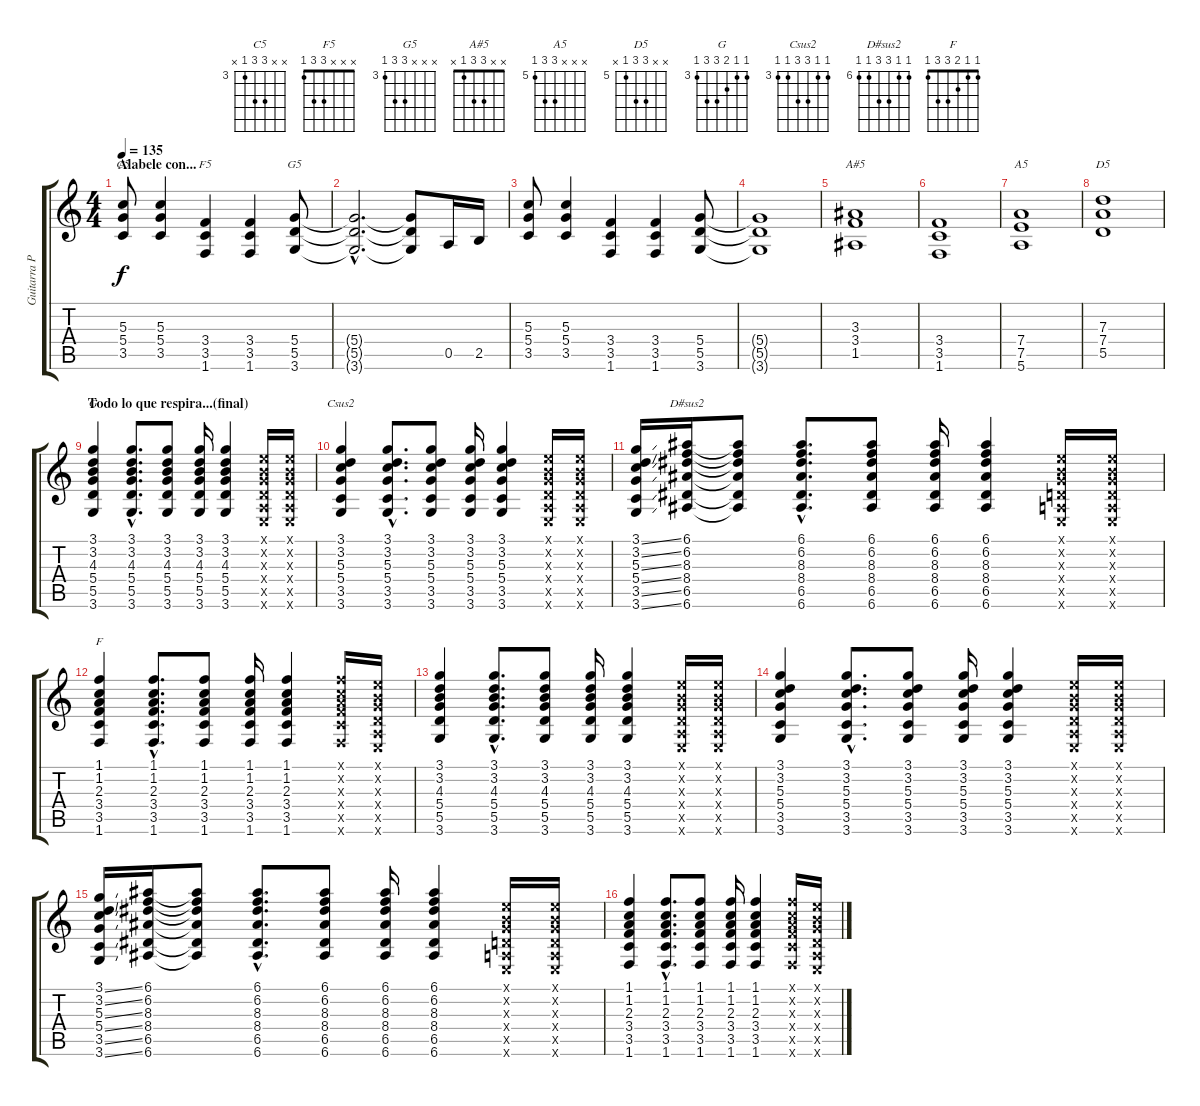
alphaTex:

\track ("Guitarra Primera" "Guitarra P") {instrument electricguitarclean}
\staff {score tabs}
\tuning (E4 B3 G3 D3 A2 E2) {hide}
\chord ("C5" x x 5 5 3 x) {firstfret 3}
\chord ("F5" x x x 3 3 1)
\chord ("G5" x x x 5 5 3) {firstfret 3}
\chord ("A#5" x x 3 3 1 x)
\chord ("A5" x x x 7 7 5) {firstfret 5}
\chord ("D5" x x 7 7 5 x) {firstfret 5}
\chord ("G" 3 3 4 5 5 3) {firstfret 3}
\chord ("Csus2" 3 3 5 5 3 3) {firstfret 3}
\chord ("D#sus2" 6 6 8 8 6 6) {firstfret 6}
\chord ("F" 1 1 2 3 3 1)
\ts (4 4)
\section ("" "Alabele con...")
\tempo 135
\clef g2
\ks c
(5.3 5.4 3.5).8{ch "C5" dy f} (5.3 5.4 3.5).4 (3.4 3.5 1.6).4{ch "F5"} (3.4 3.5 1.6).4 (5.4 5.5 3.6).8{ch "G5"} |
(5.4{hac t} 5.5{hac t} 3.6{hac t}).2{d} (5.4{t} 5.5{t} 3.6{t}).8 0.5.16 2.5.16 |
(5.3 5.4 3.5).8 (5.3 5.4 3.5).4 (3.4 3.5 1.6).4 (3.4 3.5 1.6).4 (5.4 5.5 3.6).8 |
(5.4{t} 5.5{t} 3.6{t}).1 |
(3.3 3.4 1.5).1{ch "A#5"} |
(3.4 3.5 1.6).1 |
(7.4 7.5 5.6).1{ch "A5"} |
(7.3 7.4 5.5).1{ch "D5"} |
\section ("" "Todo lo que respira...(final)")
(3.1 3.2 4.3 5.4 5.5 3.6).4{ch "G" volume 11 instrument electricguitarclean} (3.1{hac} 3.2{hac} 4.3{hac} 5.4{hac} 5.5{hac} 3.6{hac}).8{d} (3.1 3.2 4.3 5.4 5.5 3.6).8 (3.1 3.2 4.3 5.4 5.5 3.6).16 (3.1 3.2 4.3 5.4 5.5 3.6).4 (0.1{x} 0.2{x} 0.3{x} 0.4{x} 0.5{x} 0.6{x}).16 (0.1{x} 0.2{x} 0.3{x} 0.4{x} 0.5{x} 0.6{x}).16 |
(3.1 3.2 5.3 5.4 3.5 3.6).4{ch "Csus2"} (3.1{hac} 3.2{hac} 5.3{hac} 5.4{hac} 3.5{hac} 3.6{hac}).8{d} (3.1 3.2 5.3 5.4 3.5 3.6).8 (3.1 3.2 5.3 5.4 3.5 3.6).16 (3.1 3.2 5.3 5.4 3.5 3.6).4 (0.1{x} 0.2{x} 0.3{x} 0.4{x} 0.5{x} 0.6{x}).16 (0.1{x} 0.2{x} 0.3{x} 0.4{x} 0.5{x} 0.6{x}).16 |
(3.1{ss} 3.2{ss} 5.3{ss} 5.4{ss} 3.5{ss} 3.6{ss}).16 (6.1 6.2 8.3 8.4 6.5 6.6).16{ch "D#sus2"} (6.1{t} 6.2{t} 8.3{t} 8.4{t} 6.5{t} 6.6{t}).8 (6.1{hac} 6.2{hac} 8.3{hac} 8.4{hac} 6.5{hac} 6.6{hac}).8{d} (6.1 6.2 8.3 8.4 6.5 6.6).8 (6.1 6.2 8.3 8.4 6.5 6.6).16 (6.1 6.2 8.3 8.4 6.5 6.6).4 (0.1{x} 0.2{x} 0.3{x} 0.4{x} 0.5{x} 0.6{x}).16 (0.1{x} 0.2{x} 0.3{x} 0.4{x} 0.5{x} 0.6{x}).16 |
(1.1 1.2 2.3 3.4 3.5 1.6).4{ch "F"} (1.1{hac} 1.2{hac} 2.3{hac} 3.4{hac} 3.5{hac} 1.6{hac}).8{d} (1.1 1.2 2.3 3.4 3.5 1.6).8 (1.1 1.2 2.3 3.4 3.5 1.6).16 (1.1 1.2 2.3 3.4 3.5 1.6).4 (1.1{x} 1.2{x} 2.3{x} 3.4{x} 3.5{x} 1.6{x}).16 (0.1{x} 0.2{x} 0.3{x} 0.4{x} 0.5{x} 0.6{x}).16 |
(3.1 3.2 4.3 5.4 5.5 3.6).4 (3.1{hac} 3.2{hac} 4.3{hac} 5.4{hac} 5.5{hac} 3.6{hac}).8{d} (3.1 3.2 4.3 5.4 5.5 3.6).8 (3.1 3.2 4.3 5.4 5.5 3.6).16 (3.1 3.2 4.3 5.4 5.5 3.6).4 (0.1{x} 0.2{x} 0.3{x} 0.4{x} 0.5{x} 0.6{x}).16 (0.1{x} 0.2{x} 0.3{x} 0.4{x} 0.5{x} 0.6{x}).16 |
(3.1 3.2 5.3 5.4 3.5 3.6).4 (3.1{hac} 3.2{hac} 5.3{hac} 5.4{hac} 3.5{hac} 3.6{hac}).8{d} (3.1 3.2 5.3 5.4 3.5 3.6).8 (3.1 3.2 5.3 5.4 3.5 3.6).16 (3.1 3.2 5.3 5.4 3.5 3.6).4 (0.1{x} 0.2{x} 0.3{x} 0.4{x} 0.5{x} 0.6{x}).16 (0.1{x} 0.2{x} 0.3{x} 0.4{x} 0.5{x} 0.6{x}).16 |
(3.1{ss} 3.2{ss} 5.3{ss} 5.4{ss} 3.5{ss} 3.6{ss}).16 (6.1 6.2 8.3 8.4 6.5 6.6).16 (6.1{t} 6.2{t} 8.3{t} 8.4{t} 6.5{t} 6.6{t}).8 (6.1{hac} 6.2{hac} 8.3{hac} 8.4{hac} 6.5{hac} 6.6{hac}).8{d} (6.1 6.2 8.3 8.4 6.5 6.6).8 (6.1 6.2 8.3 8.4 6.5 6.6).16 (6.1 6.2 8.3 8.4 6.5 6.6).4 (0.1{x} 0.2{x} 0.3{x} 0.4{x} 0.5{x} 0.6{x}).16 (0.1{x} 0.2{x} 0.3{x} 0.4{x} 0.5{x} 0.6{x}).16 |
(1.1 1.2 2.3 3.4 3.5 1.6).4 (1.1{hac} 1.2{hac} 2.3{hac} 3.4{hac} 3.5{hac} 1.6{hac}).8{d} (1.1 1.2 2.3 3.4 3.5 1.6).8 (1.1 1.2 2.3 3.4 3.5 1.6).16 (1.1 1.2 2.3 3.4 3.5 1.6).4 (1.1{x} 1.2{x} 2.3{x} 3.4{x} 3.5{x} 1.6{x}).16 (0.1{x} 0.2{x} 0.3{x} 0.4{x} 0.5{x} 0.6{x}).16
